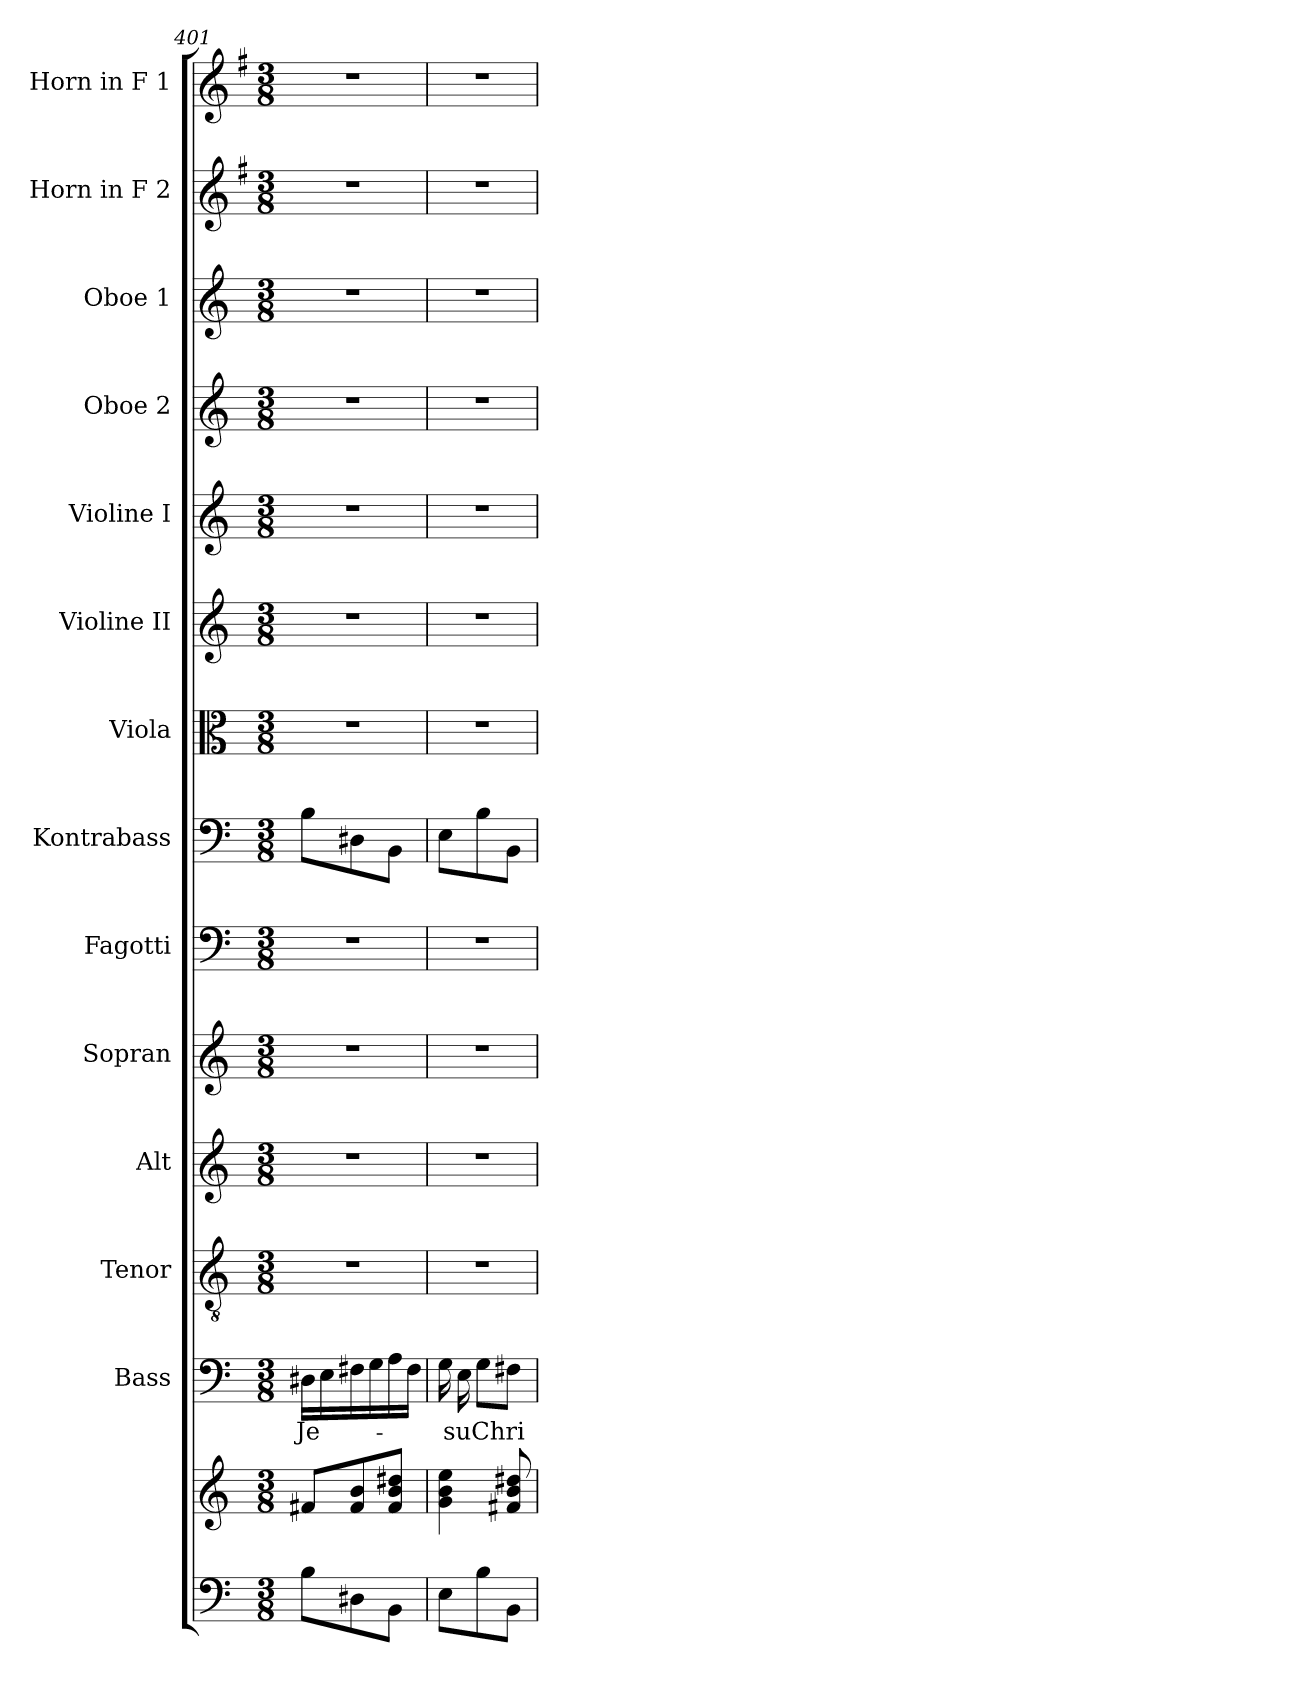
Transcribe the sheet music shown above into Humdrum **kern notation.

**kern	**kern	**kern	**text	**kern	**kern	**kern	**kern	**kern	**kern	**kern	**kern	**kern	**kern	**kern	**kern
*part14	*part14	*part13	*part13	*part12	*part11	*part10	*part9	*part8	*part7	*part6	*part5	*part4	*part3	*part2	*part1
*staff15	*staff14	*staff13	*staff13	*staff12	*staff11	*staff10	*staff9	*staff8	*staff7	*staff6	*staff5	*staff4	*staff3	*staff2	*staff1
*	*	*I"Bass	*	*I"Tenor	*I"Alt	*I"Sopran	*I"Fagotti	*I"Kontrabass	*I"Viola	*I"Violine II	*I"Violine I	*I"Oboe 2	*I"Oboe 1	*I"Horn in F 2	*I"Horn in F 1
*	*	*I'B.	*	*I'T.	*I'A.	*I'S.	*I'Fg.	*I'Kb.	*I'Vla.	*I'Vl. II	*I'Vl. I	*I'Ob. 2	*I'Ob. 1	*	*
*clefF4	*clefG2	*clefF4	*	*clefGv2	*clefG2	*clefG2	*clefF4	*clefF4	*clefC3	*clefG2	*clefG2	*clefG2	*clefG2	*clefG2	*clefG2
*	*	*	*	*	*	*	*	*ITrd7c12	*	*	*	*	*	*ITrd4c7	*ITrd4c7
*k[]	*k[]	*k[]	*	*k[]	*k[]	*k[]	*k[]	*k[]	*k[]	*k[]	*k[]	*k[]	*k[]	*k[]	*k[]
*C:	*C:	*C:	*	*C:	*C:	*C:	*C:	*C:	*C:	*C:	*C:	*C:	*C:	*C:	*C:
*M3/8	*M3/8	*M3/8	*	*M3/8	*M3/8	*M3/8	*M3/8	*M3/8	*M3/8	*M3/8	*M3/8	*M3/8	*M3/8	*M3/8	*M3/8
=401	=401	=401	=401	=401	=401	=401	=401	=401	=401	=401	=401	=401	=401	=401	=401
!	!	!	!LO:LY:b	!	!	!	!	!	!	!	!	!	!	!	!
8B\L	8f#X/L	16D#X\LL	Je-	4.r	4.r	4.r	4.r	8BB\L	4.r	4.r	4.r	4.r	4.r	4.r	4.r
.	.	16E\	.	.	.	.	.	.	.	.	.	.	.	.	.
8D#X\	8f#/ 8b/	16F#X\	.	.	.	.	.	8DD#X\	.	.	.	.	.	.	.
.	.	16G\	.	.	.	.	.	.	.	.	.	.	.	.	.
8BB\J	8f#/ 8b/ 8dd#X/J	16A\	.	.	.	.	.	8BBB\J	.	.	.	.	.	.	.
.	.	16F#\JJ	.	.	.	.	.	.	.	.	.	.	.	.	.
!!LO:PB:g=z
=402	=402	=402	=402	=402	=402	=402	=402	=402	=402	=402	=402	=402	=402	=402	=402
8E\L	4g\ 4b\ 4ee\	16G\	.	4.r	4.r	4.r	4.r	8EE\L	4.r	4.r	4.r	4.r	4.r	4.r	4.r
!	!	!	!LO:LY:b	!	!	!	!	!	!	!	!	!	!	!	!
.	.	16E\	-su	.	.	.	.	.	.	.	.	.	.	.	.
!	!	!	!LO:LY:b	!	!	!	!	!	!	!	!	!	!	!	!
8B\	.	8G\L	Chri-	.	.	.	.	8BB\	.	.	.	.	.	.	.
8BB\J	8f#X/ 8b/ 8dd#X/	8F#X\J	.	.	.	.	.	8BBB\J	.	.	.	.	.	.	.
=	=	=	=	=	=	=	=	=	=	=	=	=	=	=	=
*-	*-	*-	*-	*-	*-	*-	*-	*-	*-	*-	*-	*-	*-	*-	*-
